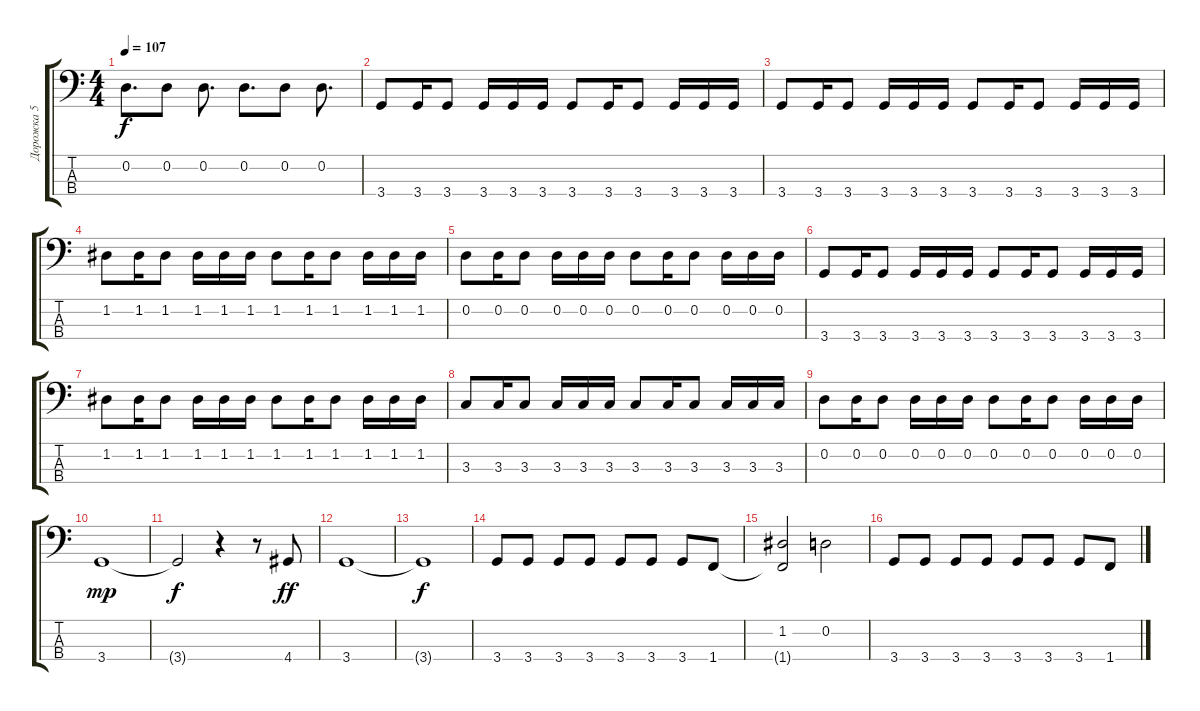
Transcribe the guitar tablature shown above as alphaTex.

\track ("Дорожка 5" "Дорожка 5") {instrument electricbassfinger}
\staff {score tabs}
\tuning (G2 D2 A1 E1) {hide}
\ts (4 4)
\tempo 107
\clef f4
\ks c
0.2.8{d dy f} 0.2.8 0.2.8{d} 0.2.8{d} 0.2.8 0.2.8{d} |
3.4.8 3.4.16 3.4.8 3.4.16 3.4.16 3.4.16 3.4.8 3.4.16 3.4.8 3.4.16 3.4.16 3.4.16 |
3.4.8 3.4.16 3.4.8 3.4.16 3.4.16 3.4.16 3.4.8 3.4.16 3.4.8 3.4.16 3.4.16 3.4.16 |
1.2.8 1.2.16 1.2.8 1.2.16 1.2.16 1.2.16 1.2.8 1.2.16 1.2.8 1.2.16 1.2.16 1.2.16 |
0.2.8 0.2.16 0.2.8 0.2.16 0.2.16 0.2.16 0.2.8 0.2.16 0.2.8 0.2.16 0.2.16 0.2.16 |
3.4.8 3.4.16 3.4.8 3.4.16 3.4.16 3.4.16 3.4.8 3.4.16 3.4.8 3.4.16 3.4.16 3.4.16 |
1.2.8 1.2.16 1.2.8 1.2.16 1.2.16 1.2.16 1.2.8 1.2.16 1.2.8 1.2.16 1.2.16 1.2.16 |
3.3.8 3.3.16 3.3.8 3.3.16 3.3.16 3.3.16 3.3.8 3.3.16 3.3.8 3.3.16 3.3.16 3.3.16 |
0.2.8 0.2.16 0.2.8 0.2.16 0.2.16 0.2.16 0.2.8 0.2.16 0.2.8 0.2.16 0.2.16 0.2.16 |
3.4.1{dy mp} |
3.4{t}.2{dy f} r.4 r.8 4.4.8{dy ff} |
3.4.1 |
3.4{t}.1{dy f} |
3.4.8 3.4.8 3.4.8 3.4.8 3.4.8 3.4.8 3.4.8 1.4.8 |
(1.2 1.4{t}).2 0.2.2 |
3.4.8 3.4.8 3.4.8 3.4.8 3.4.8 3.4.8 3.4.8 1.4.8
